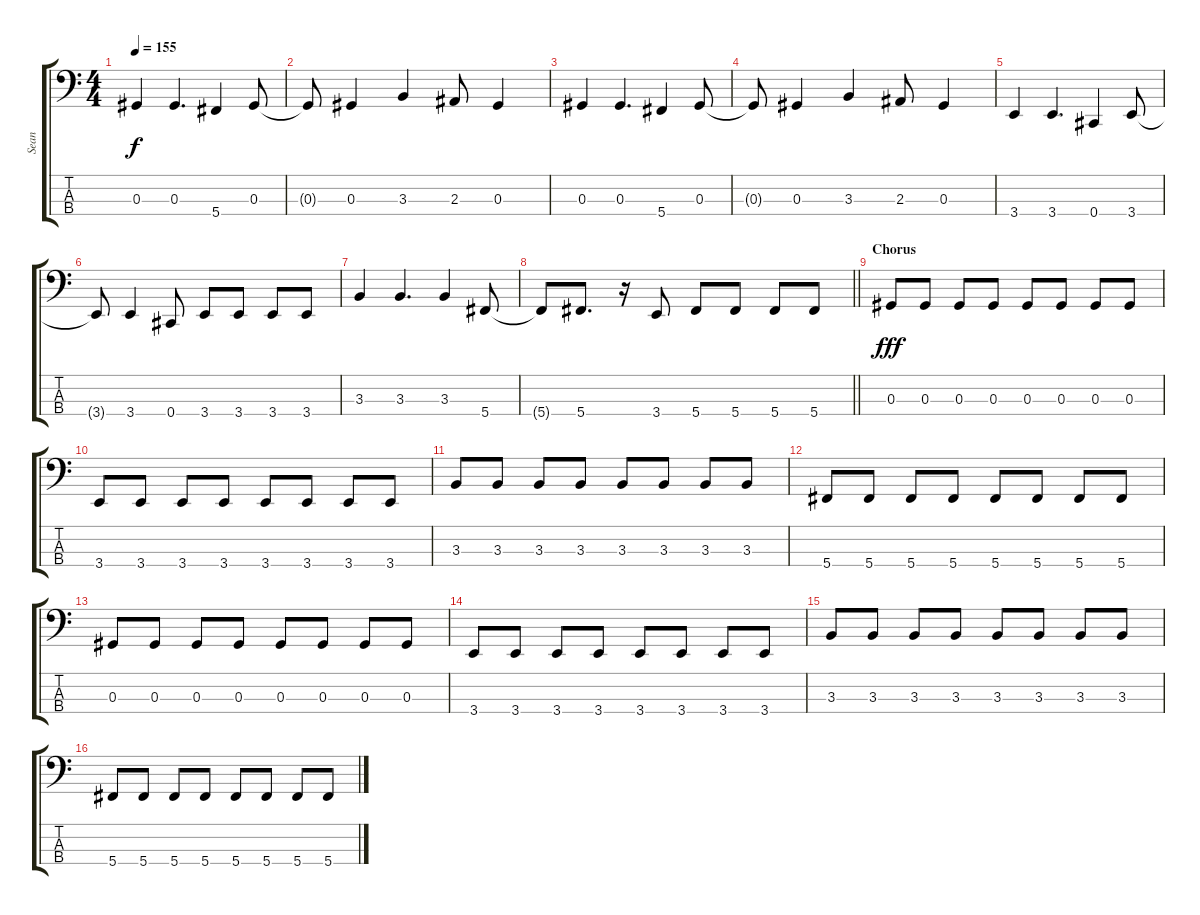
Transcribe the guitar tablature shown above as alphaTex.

\track ("Sean" "Sean") {instrument electricbasspick}
\staff {score tabs}
\tuning (Gb2 Db2 Ab1 Db1) {hide}
\ts (4 4)
\tempo 155
\clef f4
\ks c
0.3.4{dy f} 0.3.4{d} 5.4.4 0.3.8 |
0.3{t}.8 0.3.4 3.3.4 2.3.8 0.3.4 |
0.3.4 0.3.4{d} 5.4.4 0.3.8 |
0.3{t}.8 0.3.4 3.3.4 2.3.8 0.3.4 |
3.4.4 3.4.4{d} 0.4.4 3.4.8 |
3.4{t}.8 3.4.4 0.4.8 3.4.8 3.4.8 3.4.8 3.4.8 |
3.3.4 3.3.4{d} 3.3.4 5.4.8 |
\barLineRight lightlight
5.4{t}.8 5.4.8{d} r.16 3.4.8 5.4.8 5.4.8 5.4.8 5.4.8 |
\section ("" "Chorus")
0.3.8{dy fff} 0.3.8 0.3.8 0.3.8 0.3.8 0.3.8 0.3.8 0.3.8 |
3.4.8 3.4.8 3.4.8 3.4.8 3.4.8 3.4.8 3.4.8 3.4.8 |
3.3.8 3.3.8 3.3.8 3.3.8 3.3.8 3.3.8 3.3.8 3.3.8 |
5.4.8 5.4.8 5.4.8 5.4.8 5.4.8 5.4.8 5.4.8 5.4.8 |
0.3.8 0.3.8 0.3.8 0.3.8 0.3.8 0.3.8 0.3.8 0.3.8 |
3.4.8 3.4.8 3.4.8 3.4.8 3.4.8 3.4.8 3.4.8 3.4.8 |
3.3.8 3.3.8 3.3.8 3.3.8 3.3.8 3.3.8 3.3.8 3.3.8 |
5.4.8 5.4.8 5.4.8 5.4.8 5.4.8 5.4.8 5.4.8 5.4.8
